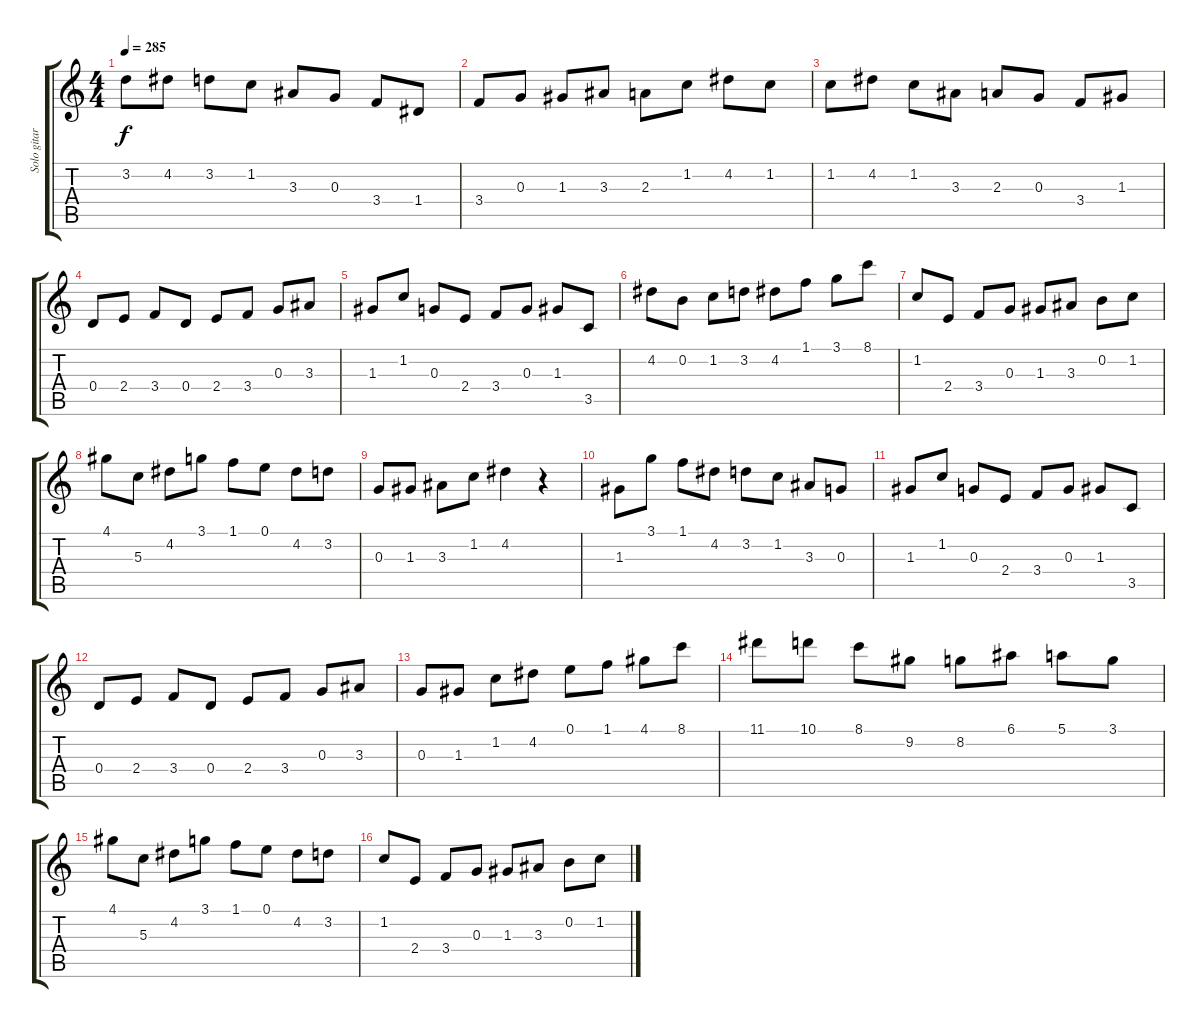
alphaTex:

\track ("Solo gitar" "Solo gitar") {instrument electricguitarjazz}
\staff {score tabs}
\tuning (E4 B3 G3 D3 A2 E2) {hide}
\ts (4 4)
\tempo 285
\clef g2
\ks c
3.2.8{dy f} 4.2.8 3.2.8 1.2.8 3.3.8 0.3.8 3.4.8 1.4.8 |
3.4.8 0.3.8 1.3.8 3.3.8 2.3.8 1.2.8 4.2.8 1.2.8 |
1.2.8 4.2.8 1.2.8 3.3.8 2.3.8 0.3.8 3.4.8 1.3.8 |
0.4.8 2.4.8 3.4.8 0.4.8 2.4.8 3.4.8 0.3.8 3.3.8 |
1.3.8 1.2.8 0.3.8 2.4.8 3.4.8 0.3.8 1.3.8 3.5.8 |
4.2.8 0.2.8 1.2.8 3.2.8 4.2.8 1.1.8 3.1.8 8.1.8 |
1.2.8 2.4.8 3.4.8 0.3.8 1.3.8 3.3.8 0.2.8 1.2.8 |
4.1.8 5.3.8 4.2.8 3.1.8 1.1.8 0.1.8 4.2.8 3.2.8 |
0.3.8 1.3.8 3.3.8 1.2.8 4.2.4 r.4 |
1.3.8 3.1.8 1.1.8 4.2.8 3.2.8 1.2.8 3.3.8 0.3.8 |
1.3.8 1.2.8 0.3.8 2.4.8 3.4.8 0.3.8 1.3.8 3.5.8 |
0.4.8 2.4.8 3.4.8 0.4.8 2.4.8 3.4.8 0.3.8 3.3.8 |
0.3.8 1.3.8 1.2.8 4.2.8 0.1.8 1.1.8 4.1.8 8.1.8 |
11.1.8 10.1.8 8.1.8 9.2.8 8.2.8 6.1.8 5.1.8 3.1.8 |
4.1.8 5.3.8 4.2.8 3.1.8 1.1.8 0.1.8 4.2.8 3.2.8 |
1.2.8 2.4.8 3.4.8 0.3.8 1.3.8 3.3.8 0.2.8 1.2.8
